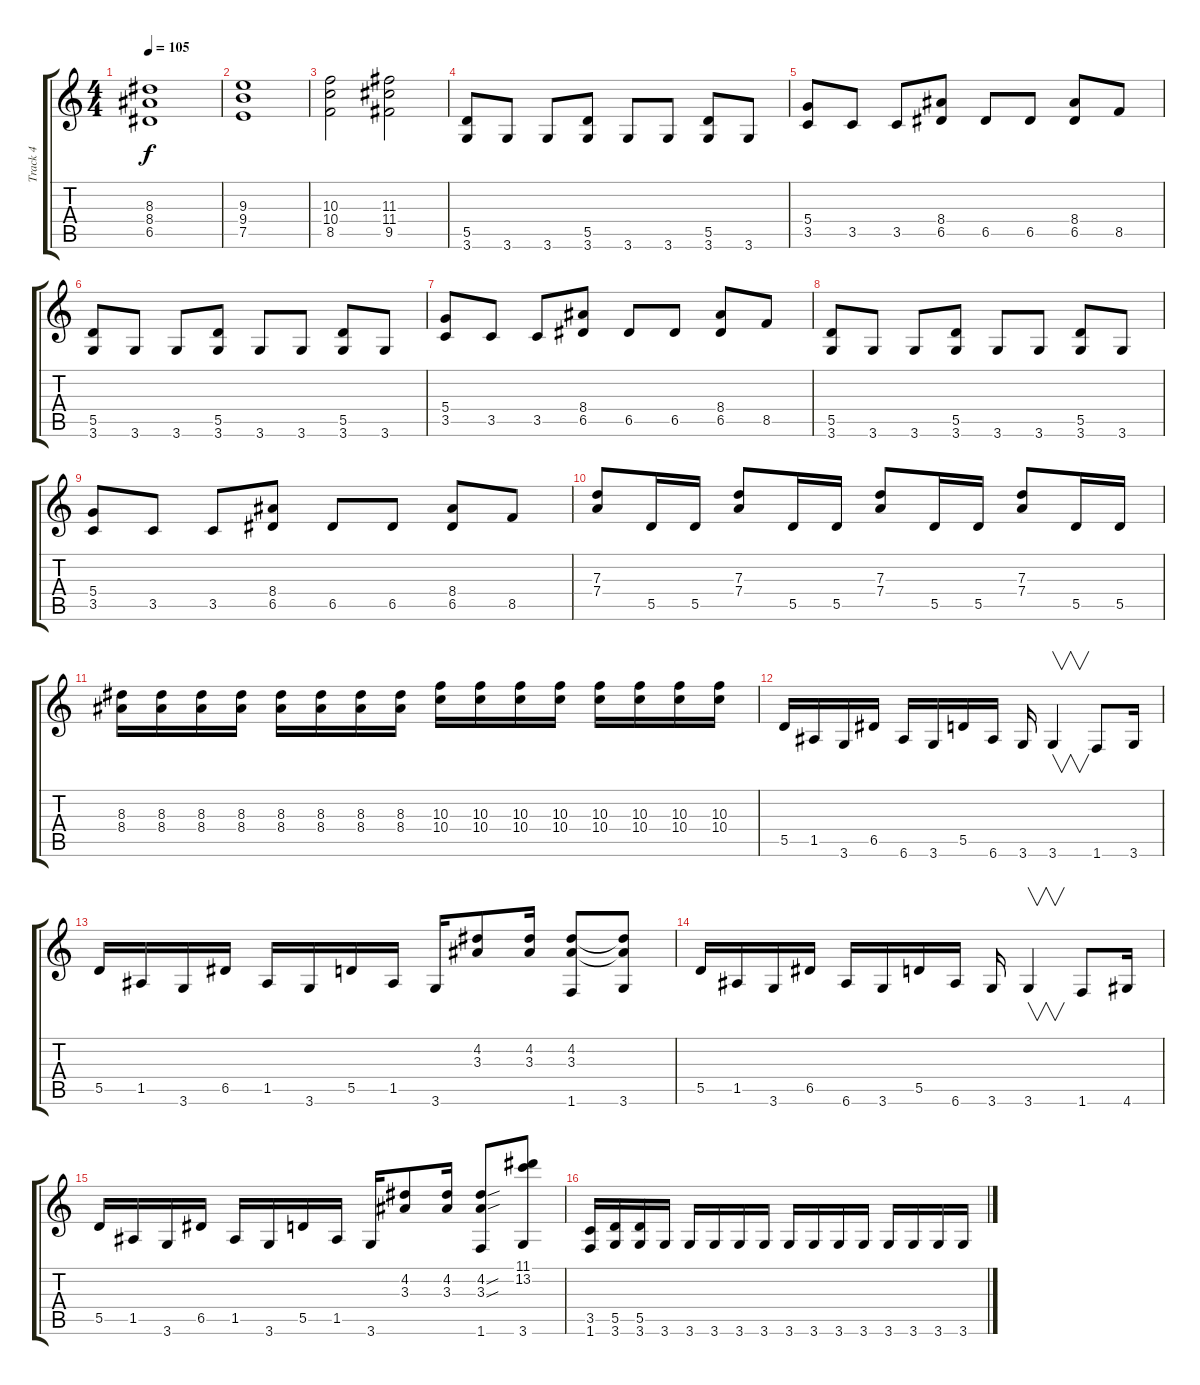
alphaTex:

\track ("Track 4" "Track 4") {instrument distortionguitar}
\staff {score tabs}
\tuning (E4 B3 G3 D3 A2 E2) {hide}
\ts (4 4)
\tempo 105
\clef g2
\ks c
(8.3 8.4 6.5).1{dy f} |
(9.3 9.4 7.5).1 |
(10.3 10.4 8.5).2 (11.3 11.4 9.5).2 |
(5.5 3.6).8 3.6.8 3.6.8 (5.5 3.6).8 3.6.8 3.6.8 (5.5 3.6).8 3.6.8 |
(5.4 3.5).8 3.5.8 3.5.8 (8.4 6.5).8 6.5.8 6.5.8 (8.4 6.5).8 8.5.8 |
(5.5 3.6).8 3.6.8 3.6.8 (5.5 3.6).8 3.6.8 3.6.8 (5.5 3.6).8 3.6.8 |
(5.4 3.5).8 3.5.8 3.5.8 (8.4 6.5).8 6.5.8 6.5.8 (8.4 6.5).8 8.5.8 |
(5.5 3.6).8 3.6.8 3.6.8 (5.5 3.6).8 3.6.8 3.6.8 (5.5 3.6).8 3.6.8 |
(5.4 3.5).8 3.5.8 3.5.8 (8.4 6.5).8 6.5.8 6.5.8 (8.4 6.5).8 8.5.8 |
(7.3 7.4).8 5.5.16 5.5.16 (7.3 7.4).8 5.5.16 5.5.16 (7.3 7.4).8 5.5.16 5.5.16 (7.3 7.4).8 5.5.16 5.5.16 |
(8.3 8.4).16 (8.3 8.4).16 (8.3 8.4).16 (8.3 8.4).16 (8.3 8.4).16 (8.3 8.4).16 (8.3 8.4).16 (8.3 8.4).16 (10.3 10.4).16 (10.3 10.4).16 (10.3 10.4).16 (10.3 10.4).16 (10.3 10.4).16 (10.3 10.4).16 (10.3 10.4).16 (10.3 10.4).16 |
5.5.16 1.5.16 3.6.16 6.5.16 6.6.16 3.6.16 5.5.16 6.6.16 3.6.16 3.6.4{v} 1.6.8 3.6.16 |
5.5.16 1.5.16 3.6.16 6.5.16 1.5.16 3.6.16 5.5.16 1.5.16 3.6.16 (4.2 3.3).8 (4.2 3.3).16 (4.2 3.3 1.6).8 (4.2{t} 3.3{t} 3.6).8 |
5.5.16 1.5.16 3.6.16 6.5.16 6.6.16 3.6.16 5.5.16 6.6.16 3.6.16 3.6.4{v} 1.6.8 4.6.16 |
5.5.16 1.5.16 3.6.16 6.5.16 1.5.16 3.6.16 5.5.16 1.5.16 3.6.16 (4.2 3.3).8 (4.2 3.3).16 (4.2{sou} 3.3{sou} 1.6).8 (11.1 13.2 3.6).8 |
(3.5 1.6).16 (5.5 3.6).16 (5.5 3.6).16 3.6.16 3.6.16 3.6.16 3.6.16 3.6.16 3.6.16 3.6.16 3.6.16 3.6.16 3.6.16 3.6.16 3.6.16 3.6.16
